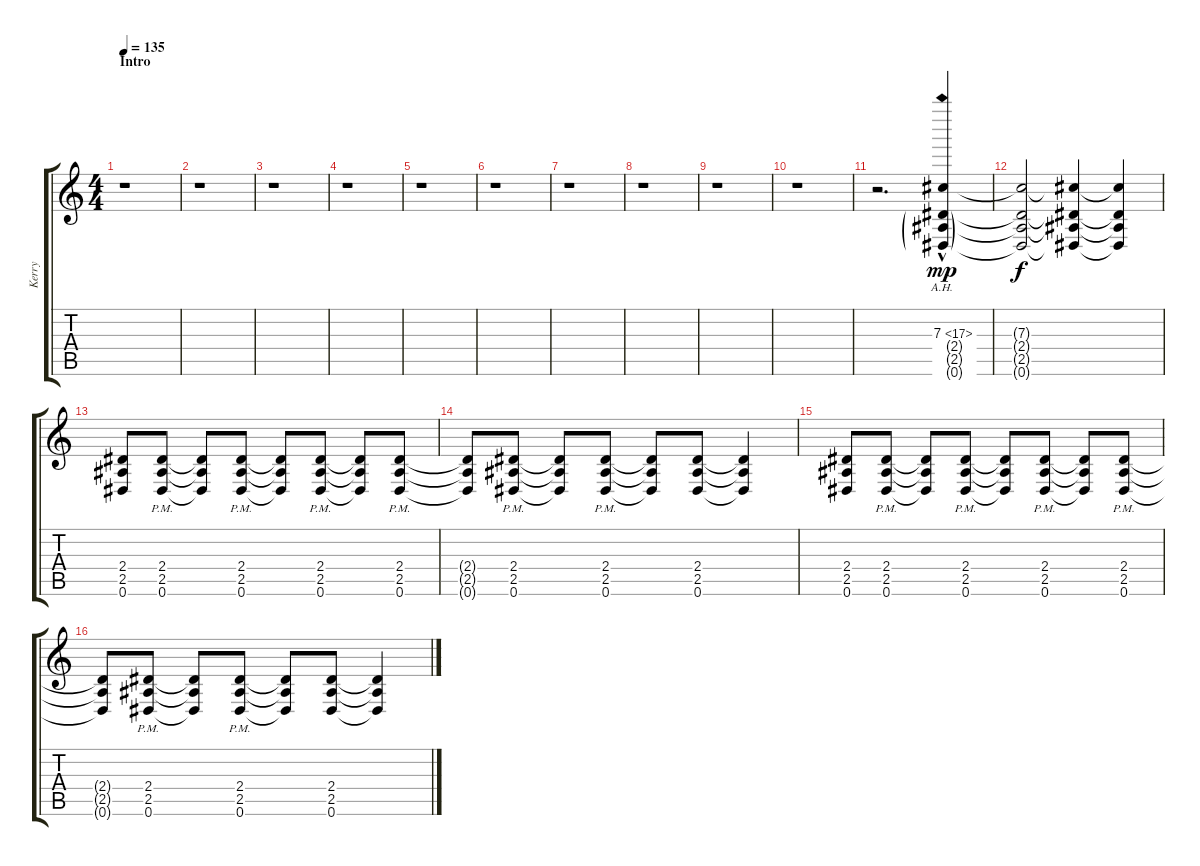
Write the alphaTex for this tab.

\track ("Kerry" "Kerry") {instrument overdrivenguitar}
\staff {score tabs}
\tuning (Eb4 Bb3 Gb3 Db3 Ab2 Eb2) {hide}
\ts (4 4)
\section ("" "Intro")
\tempo 135
\clef g2
\ks c
r.1{dy mp volume 10 instrument overdrivenguitar} |
r.1 |
r.1 |
r.1 |
r.1 |
r.1 |
r.1 |
r.1 |
r.1 |
r.1 |
r.2{d} (7.3{ah 10 hac} 2.4{g} 2.5{g} 0.6{g}).4{volume 16 instrument overdrivenguitar} |
(7.3{t} 2.4{t} 2.5{t} 0.6{t}).2{dy f} (7.3{t} 2.4{t} 2.5{t} 0.6{t}).4 (7.3{t} 2.4{t} 2.5{t} 0.6{t}).4 |
(2.4 2.5 0.6).8{volume 16} (2.4{pm} 2.5{pm} 0.6{pm}).8 (2.4{t} 2.5{t} 0.6{t}).8 (2.4{pm} 2.5{pm} 0.6{pm}).8 (2.4{t} 2.5{t} 0.6{t}).8 (2.4{pm} 2.5{pm} 0.6{pm}).8 (2.4{t} 2.5{t} 0.6{t}).8 (2.4{pm} 2.5{pm} 0.6{pm}).8 |
(2.4{t} 2.5{t} 0.6{t}).8 (2.4{pm} 2.5{pm} 0.6{pm}).8 (2.4{t} 2.5{t} 0.6{t}).8 (2.4{pm} 2.5{pm} 0.6{pm}).8 (2.4{t} 2.5{t} 0.6{t}).8 (2.4 2.5 0.6).8 (2.4{t} 2.5{t} 0.6{t}).4 |
(2.4 2.5 0.6).8 (2.4{pm} 2.5{pm} 0.6{pm}).8 (2.4{t} 2.5{t} 0.6{t}).8 (2.4{pm} 2.5{pm} 0.6{pm}).8 (2.4{t} 2.5{t} 0.6{t}).8 (2.4{pm} 2.5{pm} 0.6{pm}).8 (2.4{t} 2.5{t} 0.6{t}).8 (2.4{pm} 2.5{pm} 0.6{pm}).8 |
(2.4{t} 2.5{t} 0.6{t}).8 (2.4{pm} 2.5{pm} 0.6{pm}).8 (2.4{t} 2.5{t} 0.6{t}).8 (2.4{pm} 2.5{pm} 0.6{pm}).8 (2.4{t} 2.5{t} 0.6{t}).8 (2.4 2.5 0.6).8 (2.4{t} 2.5{t} 0.6{t}).4
